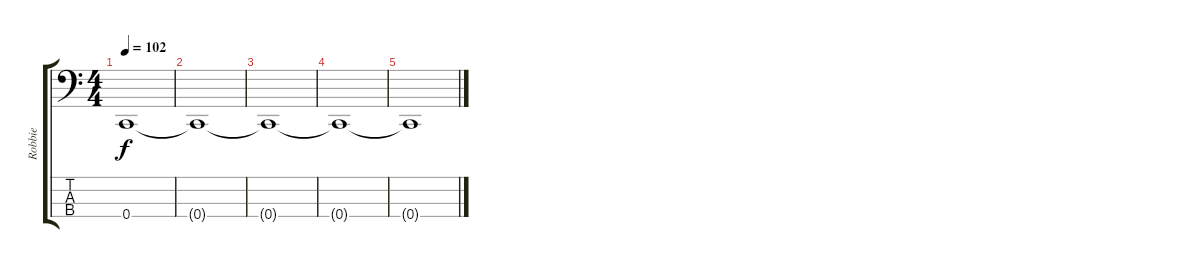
\track ("Robbie" "Robbie") {instrument electricbassfinger}
\staff {score tabs}
\tuning (F2 C2 G1 C1) {hide}
\ts (4 4)
\tempo 102
\clef f4
\ks c
0.4.1{dy f} |
0.4{t}.1 |
0.4{t}.1 |
0.4{t}.1 |
0.4{t}.1
